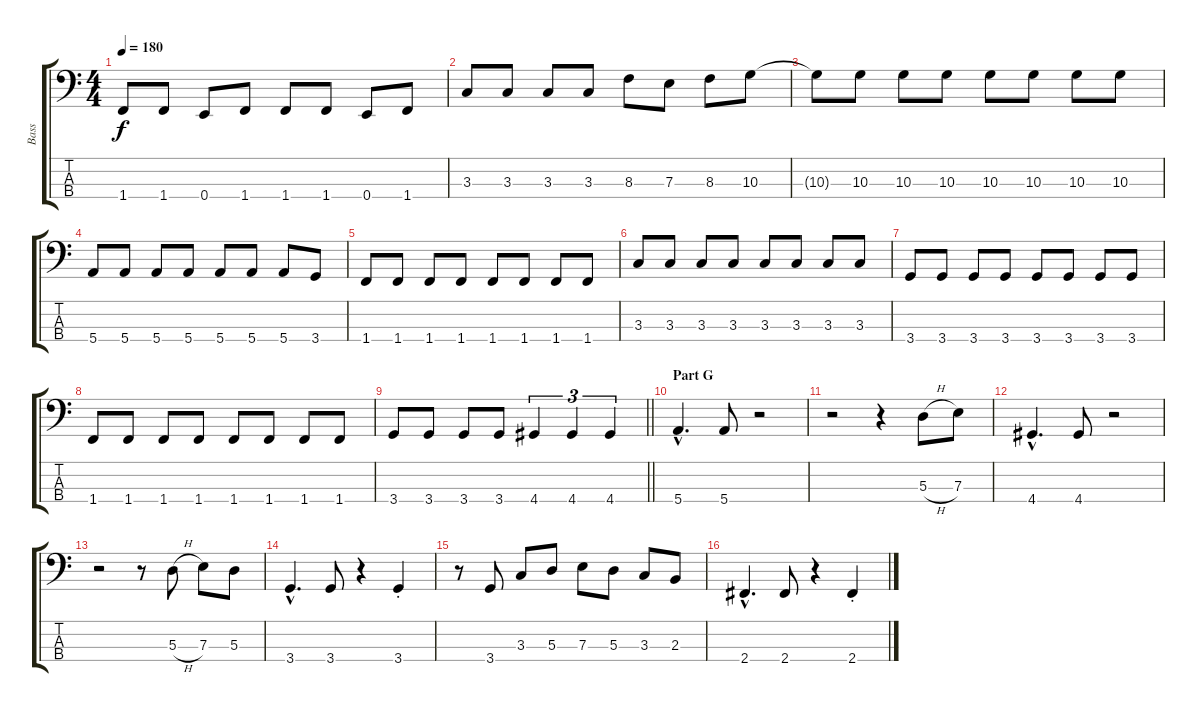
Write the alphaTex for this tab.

\track ("Bass" "Bass") {instrument electricbasspick}
\staff {score tabs}
\tuning (G2 D2 A1 E1) {hide}
\ts (4 4)
\tempo 180
\clef f4
\ks c
1.4.8{dy f} 1.4.8 0.4.8 1.4.8 1.4.8 1.4.8 0.4.8 1.4.8 |
3.3.8 3.3.8 3.3.8 3.3.8 8.3.8 7.3.8 8.3.8 10.3.8 |
10.3{t}.8 10.3.8 10.3.8 10.3.8 10.3.8 10.3.8 10.3.8 10.3.8 |
5.4.8 5.4.8 5.4.8 5.4.8 5.4.8 5.4.8 5.4.8 3.4.8 |
1.4.8 1.4.8 1.4.8 1.4.8 1.4.8 1.4.8 1.4.8 1.4.8 |
3.3.8 3.3.8 3.3.8 3.3.8 3.3.8 3.3.8 3.3.8 3.3.8 |
3.4.8 3.4.8 3.4.8 3.4.8 3.4.8 3.4.8 3.4.8 3.4.8 |
1.4.8 1.4.8 1.4.8 1.4.8 1.4.8 1.4.8 1.4.8 1.4.8 |
\barLineRight lightlight
3.4.8 3.4.8 3.4.8 3.4.8 4.4.4{tu (3 2)} 4.4.4{tu (3 2)} 4.4.4{tu (3 2)} |
\section ("" "Part G")
5.4{hac}.4{d} 5.4.8 r.2 |
r.2 r.4 5.3{h}.8 7.3.8 |
4.4{hac}.4{d} 4.4.8 r.2 |
r.2 r.8 5.3{h}.8 7.3.8 5.3.8 |
3.4{hac}.4{d} 3.4.8 r.4 3.4{st}.4 |
r.8 3.4.8 3.3.8 5.3.8 7.3.8 5.3.8 3.3.8 2.3.8 |
2.4{hac}.4{d} 2.4.8 r.4 2.4{st}.4
